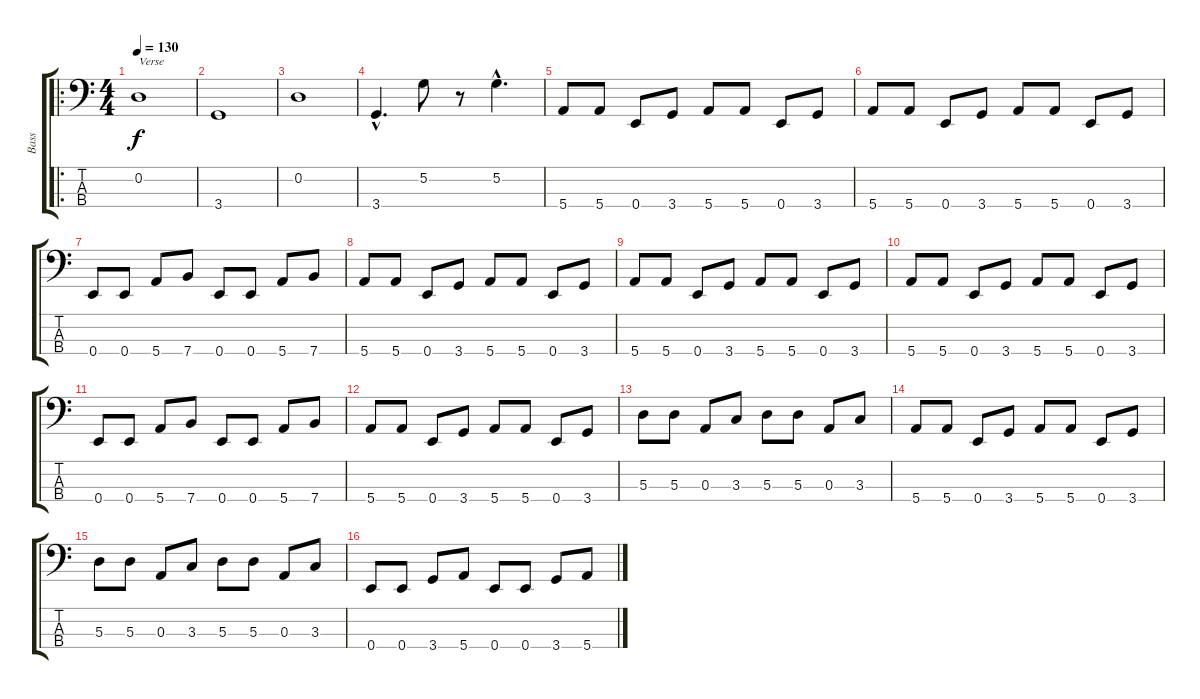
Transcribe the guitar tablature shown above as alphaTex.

\track ("Bass" "Bass") {instrument electricbassfinger}
\staff {score tabs}
\tuning (G2 D2 A1 E1) {hide}
\ro
\ts (4 4)
\tempo 130
\clef f4
\ks c
0.2.1{txt "Verse" dy f} |
3.4.1 |
0.2.1 |
3.4{hac}.4{d} 5.2.8{instrument slapbass2} r.8 5.2{hac}.4{d} |
5.4.8{instrument electricbassfinger} 5.4.8 0.4.8 3.4.8 5.4.8 5.4.8 0.4.8 3.4.8 |
5.4.8 5.4.8 0.4.8 3.4.8 5.4.8 5.4.8 0.4.8 3.4.8 |
0.4.8 0.4.8 5.4.8 7.4.8 0.4.8 0.4.8 5.4.8 7.4.8 |
5.4.8 5.4.8 0.4.8 3.4.8 5.4.8 5.4.8 0.4.8 3.4.8 |
5.4.8 5.4.8 0.4.8 3.4.8 5.4.8 5.4.8 0.4.8 3.4.8 |
5.4.8 5.4.8 0.4.8 3.4.8 5.4.8 5.4.8 0.4.8 3.4.8 |
0.4.8 0.4.8 5.4.8 7.4.8 0.4.8 0.4.8 5.4.8 7.4.8 |
5.4.8 5.4.8 0.4.8 3.4.8 5.4.8 5.4.8 0.4.8 3.4.8 |
5.3.8 5.3.8 0.3.8 3.3.8 5.3.8 5.3.8 0.3.8 3.3.8 |
5.4.8 5.4.8 0.4.8 3.4.8 5.4.8 5.4.8 0.4.8 3.4.8 |
5.3.8 5.3.8 0.3.8 3.3.8 5.3.8 5.3.8 0.3.8 3.3.8 |
0.4.8 0.4.8 3.4.8 5.4.8 0.4.8 0.4.8 3.4.8 5.4.8
